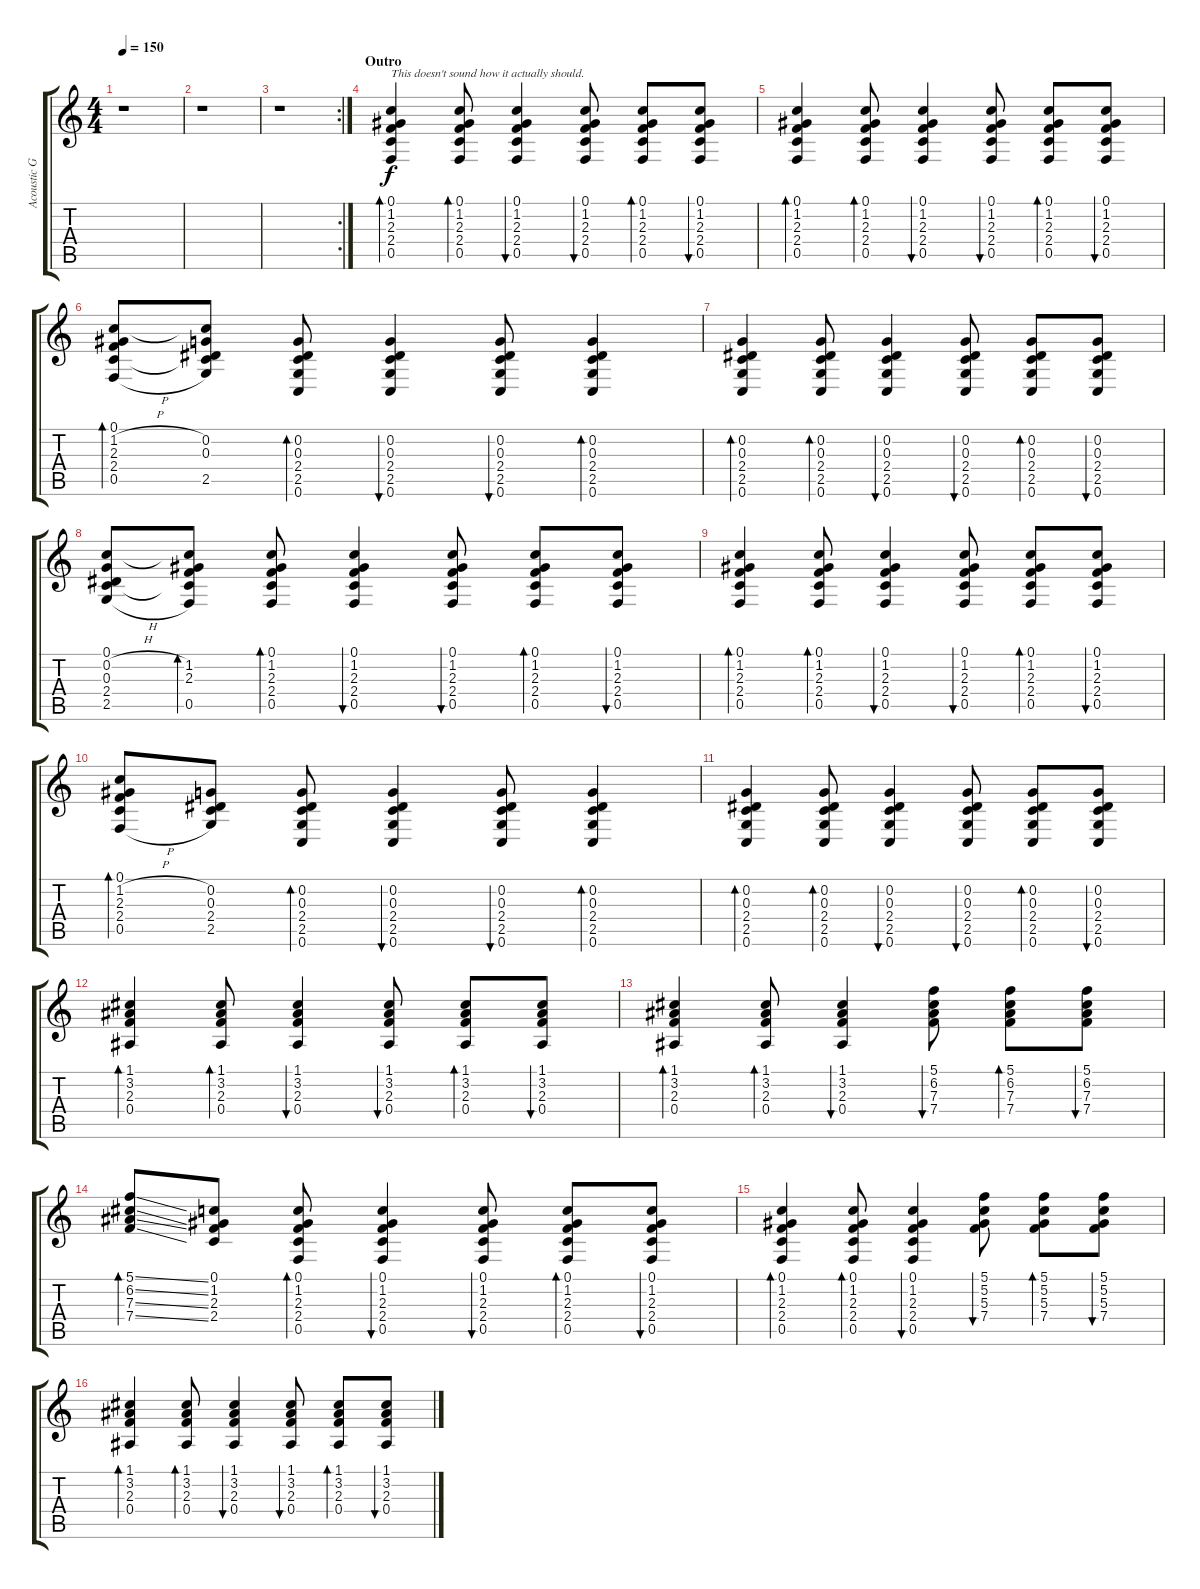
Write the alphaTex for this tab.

\track ("Acoustic Guitar I" "Acoustic G") {instrument acousticguitarsteel}
\staff {score tabs}
\tuning (C4 G3 Eb3 Bb2 F2 C2) {hide}
\ts (4 4)
\tempo 150
\clef g2
\ks c
r.1{dy f} |
r.1 |
\rc 2
r.1 |
\section ("" "Outro")
(0.1 1.2 2.3 2.4 0.5).4{bd 60 txt "This doesn't sound how it actually should." balance 8} (0.1 1.2 2.3 2.4 0.5).8{bd 60} (0.1 1.2 2.3 2.4 0.5).4{bu 60} (0.1 1.2 2.3 2.4 0.5).8{bu 60} (0.1 1.2 2.3 2.4 0.5).8{bd 60} (0.1 1.2 2.3 2.4 0.5).8{bu 60} |
(0.1 1.2 2.3 2.4 0.5).4{bd 60} (0.1 1.2 2.3 2.4 0.5).8{bd 60} (0.1 1.2 2.3 2.4 0.5).4{bu 60} (0.1 1.2 2.3 2.4 0.5).8{bu 60} (0.1 1.2 2.3 2.4 0.5).8{bd 60} (0.1 1.2 2.3 2.4 0.5).8{bu 60} |
(0.1 1.2{h} 2.3{h} 2.4 0.5{h}).8{bd 60} (0.1{t} 0.2 0.3 2.4{t} 2.5).8 (0.2 0.3 2.4 2.5 0.6).8{bd 60} (0.2 0.3 2.4 2.5 0.6).4{bu 60} (0.2 0.3 2.4 2.5 0.6).8{bu 60} (0.2 0.3 2.4 2.5 0.6).4{bd 60} |
(0.2 0.3 2.4 2.5 0.6).4{bd 60} (0.2 0.3 2.4 2.5 0.6).8{bd 60} (0.2 0.3 2.4 2.5 0.6).4{bu 60} (0.2 0.3 2.4 2.5 0.6).8{bu 60} (0.2 0.3 2.4 2.5 0.6).8{bd 60} (0.2 0.3 2.4 2.5 0.6).8{bu 60} |
(0.1 0.2{h} 0.3{h} 2.4 2.5{h}).8 (0.1{t} 1.2 2.3 2.4{t} 0.5).8{bd 60} (0.1 1.2 2.3 2.4 0.5).8{bd 60} (0.1 1.2 2.3 2.4 0.5).4{bu 60} (0.1 1.2 2.3 2.4 0.5).8{bu 60} (0.1 1.2 2.3 2.4 0.5).8{bd 60} (0.1 1.2 2.3 2.4 0.5).8{bu 60} |
(0.1 1.2 2.3 2.4 0.5).4{bd 60} (0.1 1.2 2.3 2.4 0.5).8{bd 60} (0.1 1.2 2.3 2.4 0.5).4{bu 60} (0.1 1.2 2.3 2.4 0.5).8{bu 60} (0.1 1.2 2.3 2.4 0.5).8{bd 60} (0.1 1.2 2.3 2.4 0.5).8{bu 60} |
(0.1 1.2{h} 2.3{h} 2.4 0.5{h}).8{bd 60} (0.2 0.3 2.4 2.5).8 (0.2 0.3 2.4 2.5 0.6).8{bd 60} (0.2 0.3 2.4 2.5 0.6).4{bu 60} (0.2 0.3 2.4 2.5 0.6).8{bu 60} (0.2 0.3 2.4 2.5 0.6).4{bd 60} |
(0.2 0.3 2.4 2.5 0.6).4{bd 60} (0.2 0.3 2.4 2.5 0.6).8{bd 60} (0.2 0.3 2.4 2.5 0.6).4{bu 60} (0.2 0.3 2.4 2.5 0.6).8{bu 60} (0.2 0.3 2.4 2.5 0.6).8{bd 60} (0.2 0.3 2.4 2.5 0.6).8{bu 60} |
(1.1 3.2 2.3 0.4).4{bd 60} (1.1 3.2 2.3 0.4).8{bd 60} (1.1 3.2 2.3 0.4).4{bu 60} (1.1 3.2 2.3 0.4).8{bu 60} (1.1 3.2 2.3 0.4).8{bd 60} (1.1 3.2 2.3 0.4).8{bu 60} |
(1.1 3.2 2.3 0.4).4{bd 60} (1.1 3.2 2.3 0.4).8{bd 60} (1.1 3.2 2.3 0.4).4{bu 60} (5.1 6.2 7.3 7.4).8{bu 60} (5.1 6.2 7.3 7.4).8{bd 60} (5.1 6.2 7.3 7.4).8{bu 60} |
(5.1{ss} 6.2{ss} 7.3{ss} 7.4{ss}).8{bd 60} (0.1 1.2 2.3 2.4).8 (0.1 1.2 2.3 2.4 0.5).8{bd 60} (0.1 1.2 2.3 2.4 0.5).4{bu 60} (0.1 1.2 2.3 2.4 0.5).8{bu 60} (0.1 1.2 2.3 2.4 0.5).8{bd 60} (0.1 1.2 2.3 2.4 0.5).8{bu 60} |
(0.1 1.2 2.3 2.4 0.5).4{bd 60} (0.1 1.2 2.3 2.4 0.5).8{bd 60} (0.1 1.2 2.3 2.4 0.5).4{bu 60} (5.1 5.2 5.3 7.4).8{bu 60} (5.1 5.2 5.3 7.4).8{bd 60} (5.1 5.2 5.3 7.4).8{bu 60} |
(1.1 3.2 2.3 0.4).4{bd 60} (1.1 3.2 2.3 0.4).8{bd 60} (1.1 3.2 2.3 0.4).4{bu 60} (1.1 3.2 2.3 0.4).8{bu 60} (1.1 3.2 2.3 0.4).8{bd 60} (1.1 3.2 2.3 0.4).8{bu 60}
